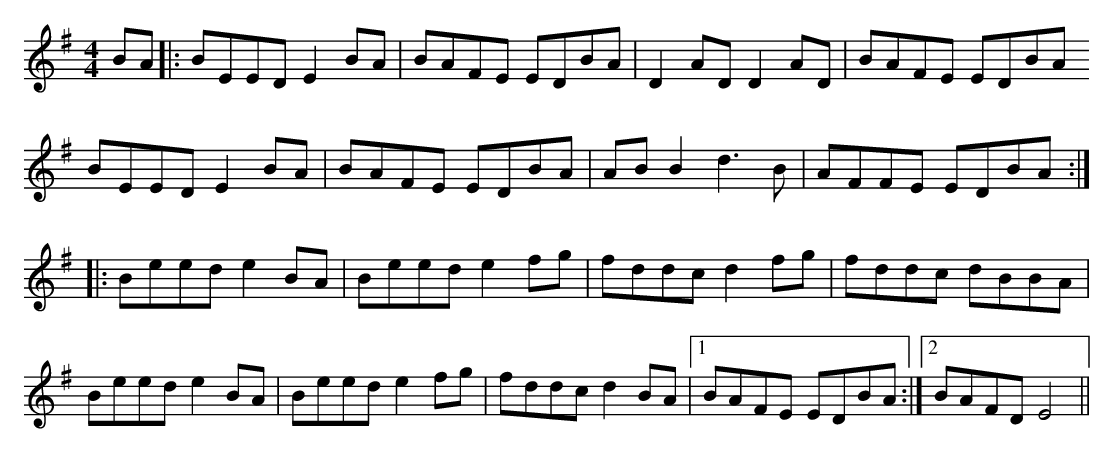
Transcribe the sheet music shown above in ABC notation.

X:1
M:4/4
K:Emin
BA|:BEED E2BA|BAFE EDBA|D2AD D2AD|BAFE EDBA
BEED E2BA|BAFE EDBA|AB B2 d3B|AFFE EDBA:|
|:Beed e2BA|Beed e2fg|fddc d2fg|fddc dBBA|
Beed e2BA|Beed e2fg|fddc d2BA|1 BAFE EDBA:|2 BAFD E4||
